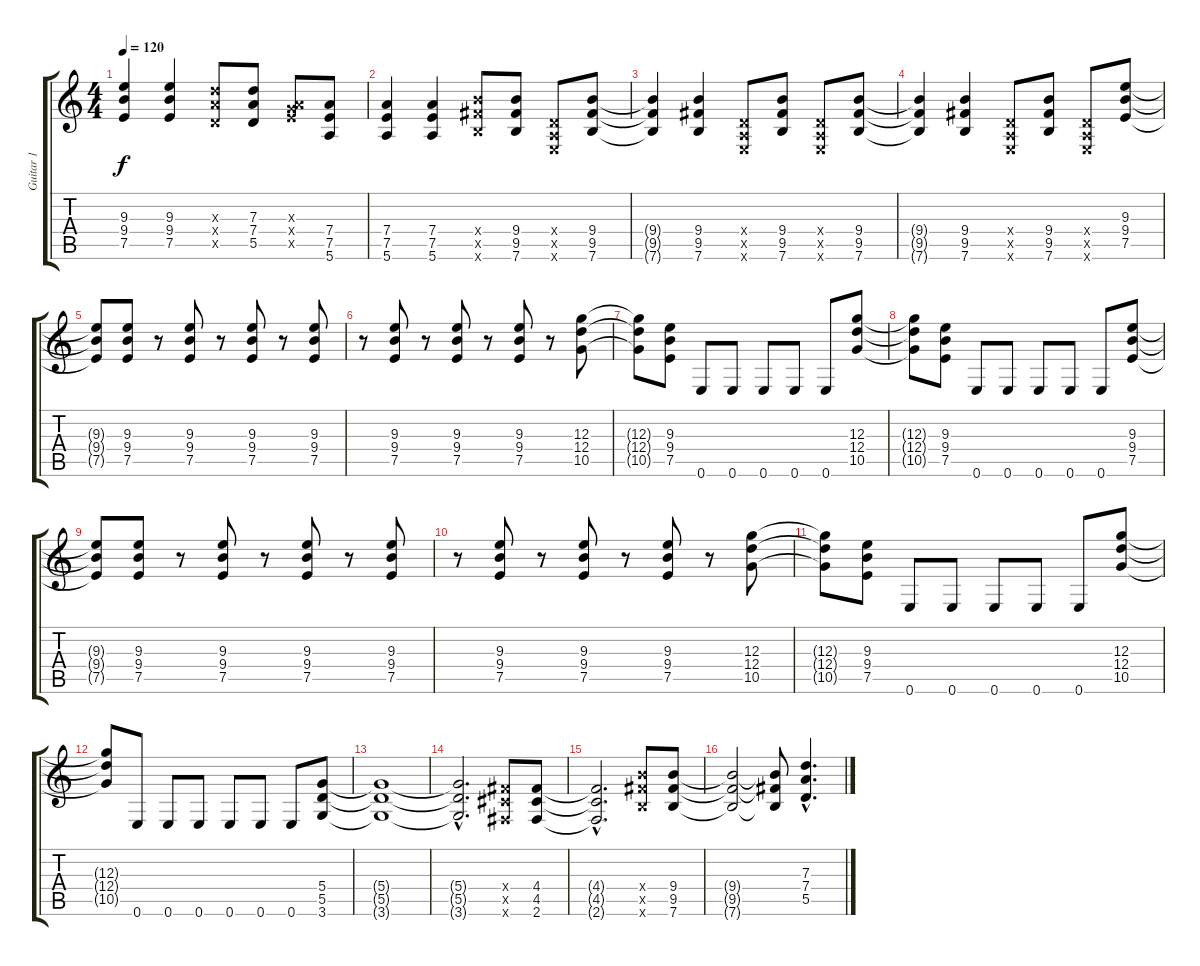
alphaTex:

\track ("Guitar 1" "Guitar 1") {instrument overdrivenguitar}
\staff {score tabs}
\tuning (E4 B3 G3 D3 A2 E2) {hide}
\ts (4 4)
\tempo 120
\clef g2
\ks c
(9.3 9.4 7.5).4{dy f} (9.3 9.4 7.5).4 (7.3{x} 7.4{x} 5.5{x}).8 (7.3 7.4 5.5).8 (0.3{x} 7.4{x} 7.5{x}).8 (7.4 7.5 5.6).8 |
(7.4 7.5 5.6).4 (7.4 7.5 5.6).4 (9.4{x} 9.5{x} 7.6{x}).8 (9.4 9.5 7.6).8 (0.4{x} 0.5{x} 0.6{x}).8 (9.4 9.5 7.6).8 |
(9.4{t} 9.5{t} 7.6{t}).4 (9.4 9.5 7.6).4 (0.4{x} 0.5{x} 0.6{x}).8 (9.4 9.5 7.6).8 (0.4{x} 0.5{x} 0.6{x}).8 (9.4 9.5 7.6).8 |
(9.4{t} 9.5{t} 7.6{t}).4 (9.4 9.5 7.6).4 (0.4{x} 0.5{x} 0.6{x}).8 (9.4 9.5 7.6).8 (0.4{x} 0.5{x} 0.6{x}).8 (9.3 9.4 7.5).8 |
(9.3{t} 9.4{t} 7.5{t}).8 (9.3 9.4 7.5).8 r.8 (9.3 9.4 7.5).8 r.8 (9.3 9.4 7.5).8 r.8 (9.3 9.4 7.5).8 |
r.8 (9.3 9.4 7.5).8 r.8 (9.3 9.4 7.5).8 r.8 (9.3 9.4 7.5).8 r.8 (12.3 12.4 10.5).8 |
(12.3{t} 12.4{t} 10.5{t}).8 (9.3 9.4 7.5).8 0.6.8 0.6.8 0.6.8 0.6.8 0.6.8 (12.3 12.4 10.5).8 |
(12.3{t} 12.4{t} 10.5{t}).8 (9.3 9.4 7.5).8 0.6.8 0.6.8 0.6.8 0.6.8 0.6.8 (9.3 9.4 7.5).8 |
(9.3{t} 9.4{t} 7.5{t}).8 (9.3 9.4 7.5).8 r.8 (9.3 9.4 7.5).8 r.8 (9.3 9.4 7.5).8 r.8 (9.3 9.4 7.5).8 |
r.8 (9.3 9.4 7.5).8 r.8 (9.3 9.4 7.5).8 r.8 (9.3 9.4 7.5).8 r.8 (12.3 12.4 10.5).8 |
(12.3{t} 12.4{t} 10.5{t}).8 (9.3 9.4 7.5).8 0.6.8 0.6.8 0.6.8 0.6.8 0.6.8 (12.3 12.4 10.5).8 |
(12.3{t} 12.4{t} 10.5{t}).8 0.6.8 0.6.8 0.6.8 0.6.8 0.6.8 0.6.8 (5.4 5.5 3.6).8 |
(5.4{t} 5.5{t} 3.6{t}).1 |
(5.4{hac t} 5.5{hac t} 3.6{hac t}).2{d} (4.4{x} 4.5{x} 2.6{x}).8 (4.4 4.5 2.6).8 |
(4.4{hac t} 4.5{hac t} 2.6{hac t}).2{d} (9.4{x} 9.5{x} 7.6{x}).8 (9.4 9.5 7.6).8 |
(9.4{t} 9.5{t} 7.6{t}).2 (9.4{t} 9.5{t} 7.6{t}).8 (7.3{hac} 7.4{hac} 5.5{hac}).4{d}
